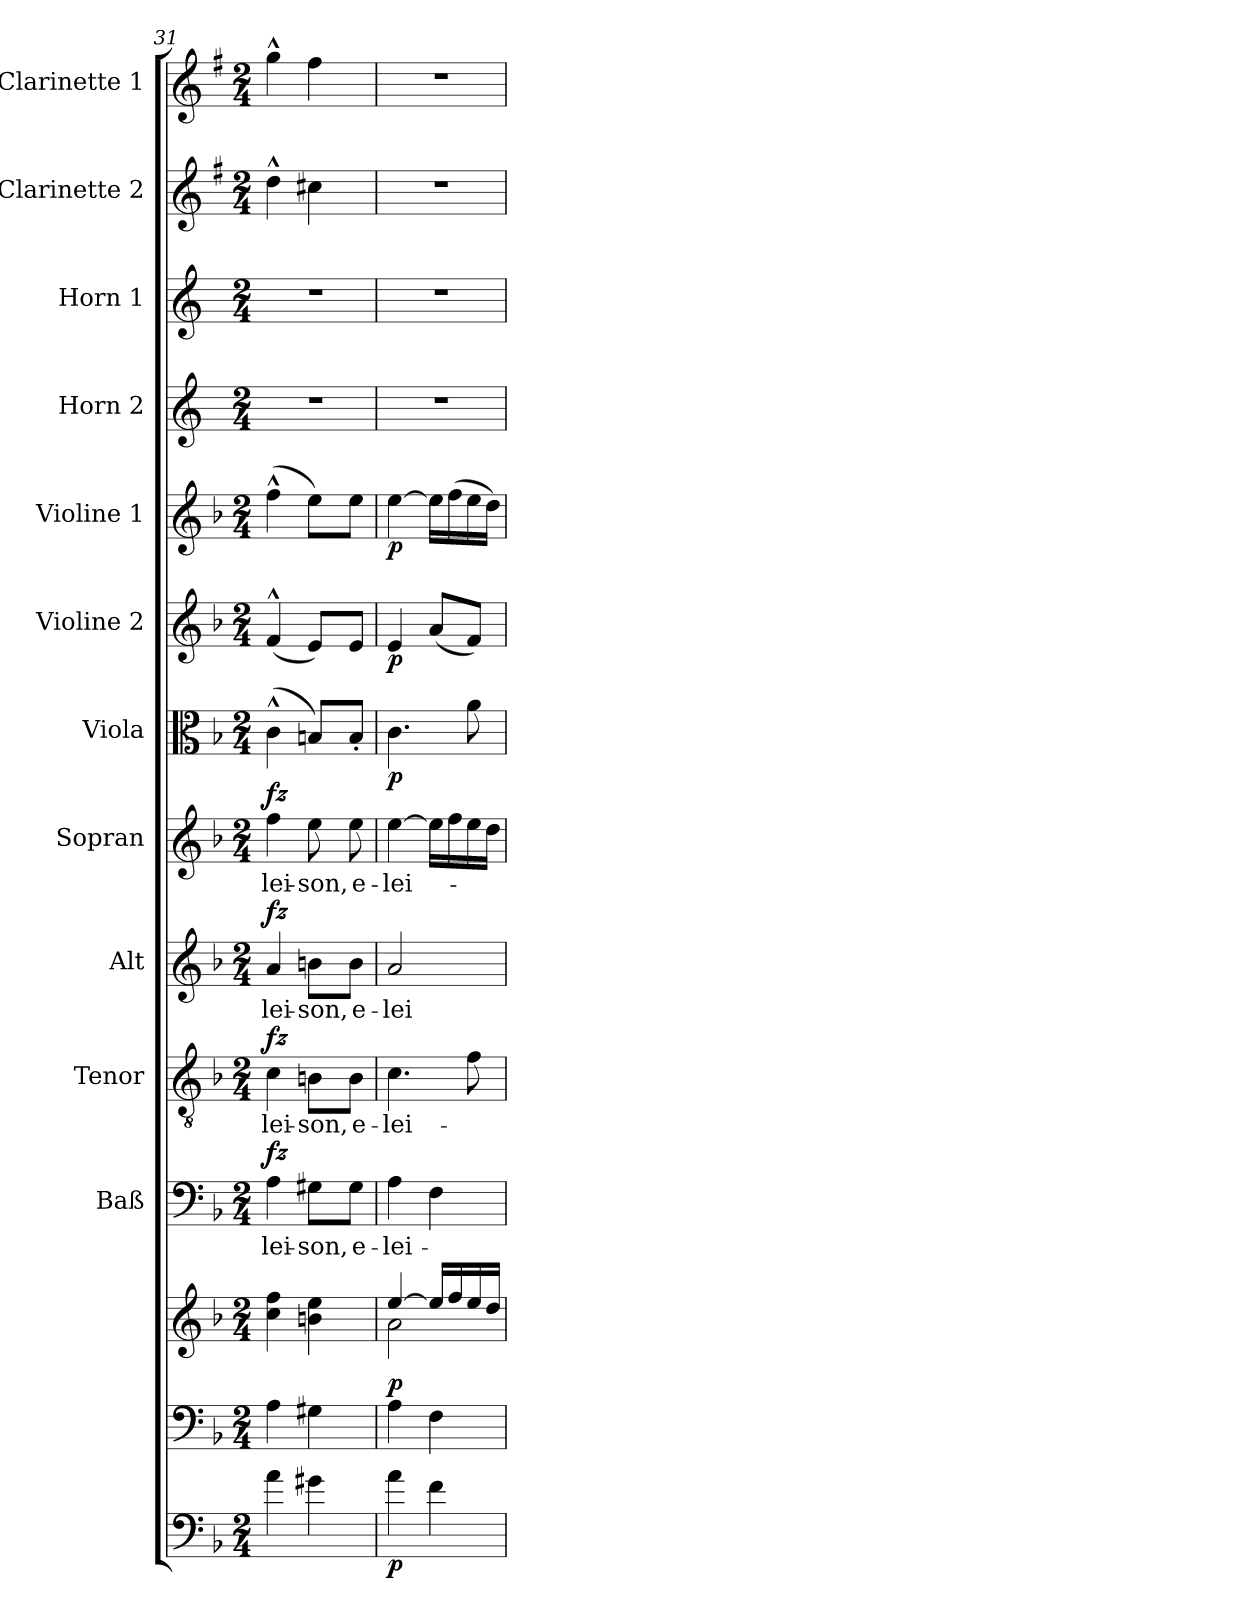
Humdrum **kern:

**kern	**dynam	**kern	**kern	**dynam	**kern	**text	**dynam	**kern	**text	**dynam	**kern	**text	**dynam	**kern	**text	**dynam	**kern	**dynam	**kern	**dynam	**kern	**dynam	**kern	**kern	**kern	**kern
*part13	*part13	*part12	*part12	*part12	*part11	*part11	*part11	*part10	*part10	*part10	*part9	*part9	*part9	*part8	*part8	*part8	*part7	*part7	*part6	*part6	*part5	*part5	*part4	*part3	*part2	*part1
*staff14	*staff14	*staff13	*staff12	*staff12/13	*staff11	*staff11	*staff11	*staff10	*staff10	*staff10	*staff9	*staff9	*staff9	*staff8	*staff8	*staff8	*staff7	*staff7	*staff6	*staff6	*staff5	*staff5	*staff4	*staff3	*staff2	*staff1
*	*	*	*	*	*I"Baß	*	*	*I"Tenor	*	*	*I"Alt	*	*	*I"Sopran	*	*	*I"Viola	*	*I"Violine 2	*	*I"Violine 1	*	*I"Horn 2	*I"Horn 1	*I"Clarinette 2	*I"Clarinette 1
*	*	*	*	*	*I'Baß	*	*	*I'Ten	*	*	*I'Alt	*	*	*I'Sop	*	*	*I'Vla.	*	*I'Vln. 2	*	*I'Vln. 1	*	*I'Hrn. 2	*I'Hrn. 1	*	*
*clefF4	*	*clefF4	*clefG2	*	*clefF4	*	*	*clefGv2	*	*	*clefG2	*	*	*clefG2	*	*	*clefC3	*	*clefG2	*	*clefG2	*	*clefG2	*clefG2	*clefG2	*clefG2
*ITrd7c12	*	*	*	*	*	*	*	*	*	*	*	*	*	*	*	*	*	*	*	*	*	*	*ITrd4c7	*ITrd4c7	*ITrd1c2	*ITrd1c2
*k[b-]	*	*k[b-]	*k[b-]	*	*k[b-]	*	*	*k[b-]	*	*	*k[b-]	*	*	*k[b-]	*	*	*k[b-]	*	*k[b-]	*	*k[b-]	*	*k[b-]	*k[b-]	*k[b-]	*k[b-]
*F:	*	*F:	*F:	*	*F:	*	*	*F:	*	*	*F:	*	*	*F:	*	*	*F:	*	*F:	*	*F:	*	*F:	*F:	*F:	*F:
*M2/4	*	*M2/4	*M2/4	*	*M2/4	*	*	*M2/4	*	*	*M2/4	*	*	*M2/4	*	*	*M2/4	*	*M2/4	*	*M2/4	*	*M2/4	*M2/4	*M2/4	*M2/4
=31	=31	=31	=31	=31	=31	=31	=31	=31	=31	=31	=31	=31	=31	=31	=31	=31	=31	=31	=31	=31	=31	=31	=31	=31	=31	=31
!	!	!	!	!	!	!LO:LY:b	!LO:DY:a	!	!LO:LY:b	!LO:DY:a	!	!LO:LY:b	!LO:DY:a	!	!LO:LY:b	!LO:DY:a	!	!	!	!	!	!	!	!	!	!
4A\	.	4A\	4cc\ 4ff\	.	4A\	-lei-	fz	4c\	-lei-	fz	4a/	-lei-	fz	4ff\	-lei-	fz	(>4c^^>\	.	(<4f^^>/	.	(>4ff^^>\	.	2r	2r	4cc^^>\	4ff^^>\
!	!	!	!	!	!	!LO:LY:b	!	!	!LO:LY:b	!	!	!LO:LY:b	!	!	!LO:LY:b	!	!	!	!	!	!	!	!	!	!	!
4G#X\	.	4G#X\	4bn\ 4ee\	.	8G#X\L	-son,	.	8Bn\L	-son,	.	8bn\L	-son,	.	8ee\	-son,	.	8Bn/L)	.	8e/L)	.	8ee\L)	.	.	.	4bn\	4ee\
!	!	!	!	!	!	!LO:LY:b	!	!	!LO:LY:b	!	!	!LO:LY:b	!	!	!LO:LY:b	!	!	!	!	!	!	!	!	!	!	!
.	.	.	.	.	8G#\J	e-	.	8B\J	e-	.	8b\J	e-	.	8ee\	e-	.	8B'</J	.	8e/J	.	8ee\J	.	.	.	.	.
!!LO:PB:g=z
=32	=32	=32	=32	=32	=32	=32	=32	=32	=32	=32	=32	=32	=32	=32	=32	=32	=32	=32	=32	=32	=32	=32	=32	=32	=32	=32
*	*	*	*^	*	*	*	*	*	*	*	*	*	*	*	*	*	*	*	*	*	*	*	*	*	*	*
!	!LO:DY:b	!	!	!	!LO:DY:a=2	!	!LO:LY:b	!	!	!LO:LY:b	!	!	!LO:LY:b	!	!	!LO:LY:b	!	!	!LO:DY:b	!	!LO:DY:b	!	!LO:DY:b	!	!	!	!
4A\	p	4A\	[>4ee/	2a\	p	4A\	-lei-	.	4.c\	-lei-	.	2a/	-lei-	.	[4ee\	-lei-	.	4.c\	p	4e/	p	[4ee\	p	2r	2r	2r	2r
4F\	.	4F\	16ee/LL]	.	.	4F\	.	.	.	.	.	.	.	.	16ee\LL]	.	.	.	.	(<8a/L	.	16ee\LL]	.	.	.	.	.
.	.	.	16ff/	.	.	.	.	.	.	.	.	.	.	.	16ff\	.	.	.	.	.	.	(>16ff\	.	.	.	.	.
.	.	.	16ee/	.	.	.	.	.	8f\	.	.	.	.	.	16ee\	.	.	8a\	.	8f/J)	.	16ee\	.	.	.	.	.
.	.	.	16dd/JJ	.	.	.	.	.	.	.	.	.	.	.	16dd\JJ	.	.	.	.	.	.	16dd\JJ)	.	.	.	.	.
*	*	*	*v	*v	*	*	*	*	*	*	*	*	*	*	*	*	*	*	*	*	*	*	*	*	*	*	*
=	=	=	=	=	=	=	=	=	=	=	=	=	=	=	=	=	=	=	=	=	=	=	=	=	=	=
*-	*-	*-	*-	*-	*-	*-	*-	*-	*-	*-	*-	*-	*-	*-	*-	*-	*-	*-	*-	*-	*-	*-	*-	*-	*-	*-
